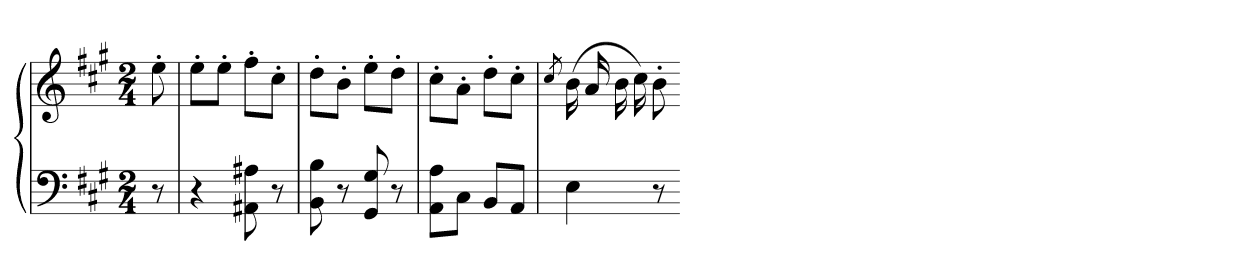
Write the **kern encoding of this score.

**kern	**kern
*part1	*part1
*staff2	*staff1
*clefF4	*clefG2
*k[f#c#g#]	*k[f#c#g#]
*A:	*A:
*M2/4	*M2/4
=	=
8r	8ee'
=24	=24
4r	8ee'L
.	8ee'J
8AA#X 8A#X	8ff#'L
8r	8cc#'J
=25	=25
8BB 8B	8dd'L
8r	8b'J
8GG# 8G#	8ee'L
8r	8dd'J
=26	=26
8AA 8AL	8cc#'L
8C#J	8a'J
8BBL	8dd'L
8AAJ	8cc#'J
=27	=27
.	8qcc#
4E	(16b
.	16a
.	16b
.	16cc#)
8r	8b'
=-	=-
*-	*-
